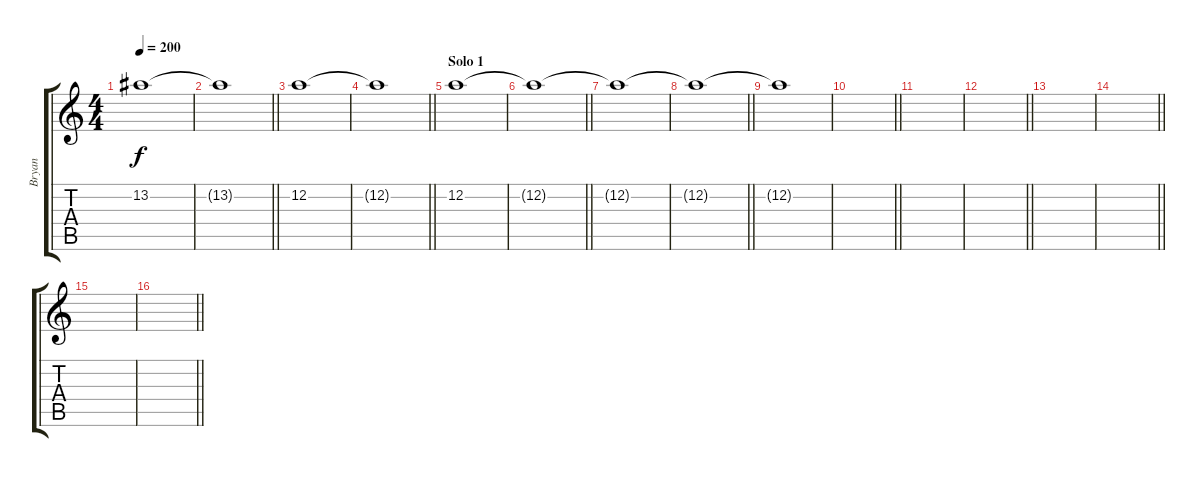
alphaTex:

\track ("Bryan" "Bryan") {instrument distortionguitar}
\staff {score tabs}
\tuning (D4 A3 F3 C3 G2 C2) {hide}
\ts (4 4)
\tempo 200
\clef g2
\ks c
13.2.1{dy f} |
\barLineRight lightlight
13.2{t}.1 |
12.2.1 |
\barLineRight lightlight
12.2{t}.1 |
\section ("" "Solo 1")
12.2.1 |
\barLineRight lightlight
12.2{t}.1 |
12.2{t}.1 |
\barLineRight lightlight
12.2{t}.1 |
12.2{t}.1 |
\barLineRight lightlight
|
|
\barLineRight lightlight
|
|
\barLineRight lightlight
|
|
\barLineRight lightlight
